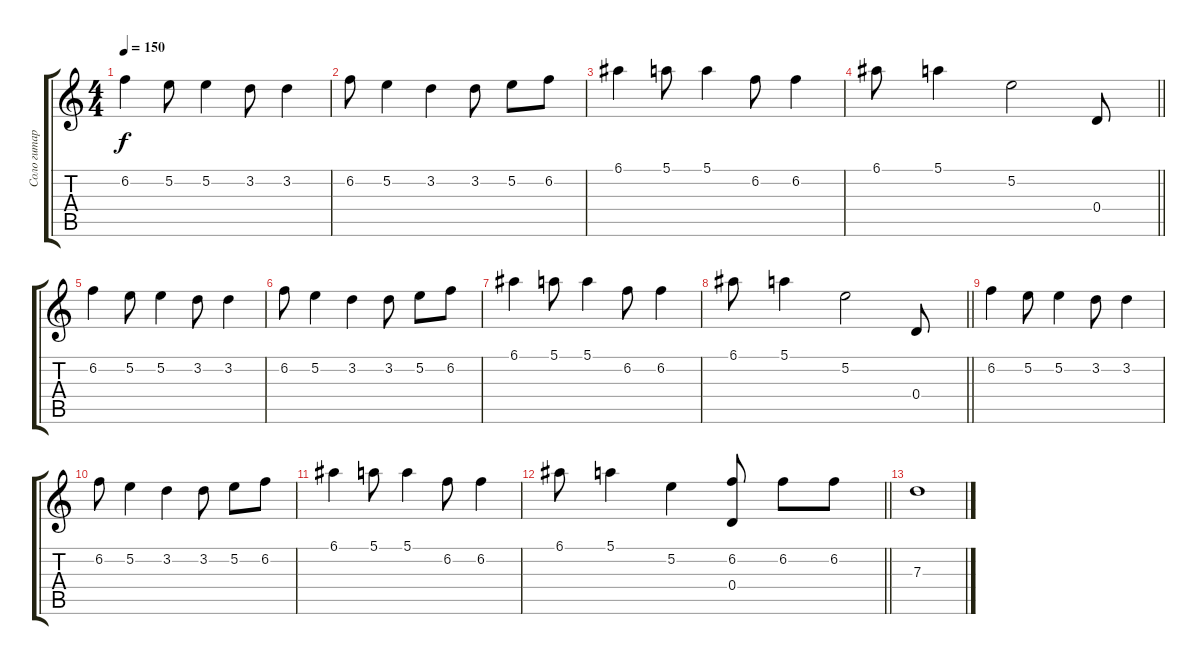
\track ("Соло гитара" "Соло гитар") {instrument acousticguitarsteel}
\staff {score tabs}
\tuning (E4 B3 G3 D3 A2 E2) {hide}
\ts (4 4)
\tempo 150
\clef g2
\ks c
6.2.4{dy f} 5.2.8 5.2.4 3.2.8 3.2.4 |
6.2.8 5.2.4 3.2.4 3.2.8 5.2.8 6.2.8 |
6.1.4 5.1.8 5.1.4 6.2.8 6.2.4 |
\barLineRight lightlight
6.1.8 5.1.4 5.2.2 0.4.8 |
\section ("" " ")
6.2.4 5.2.8 5.2.4 3.2.8 3.2.4 |
6.2.8 5.2.4 3.2.4 3.2.8 5.2.8 6.2.8 |
6.1.4 5.1.8 5.1.4 6.2.8 6.2.4 |
\barLineRight lightlight
6.1.8 5.1.4 5.2.2 0.4.8 |
6.2.4 5.2.8 5.2.4 3.2.8 3.2.4 |
6.2.8 5.2.4 3.2.4 3.2.8 5.2.8 6.2.8 |
6.1.4 5.1.8 5.1.4 6.2.8 6.2.4 |
\barLineRight lightlight
6.1.8 5.1.4 5.2.4 (6.2 0.4).8 6.2.8 6.2.8 |
7.3.1
